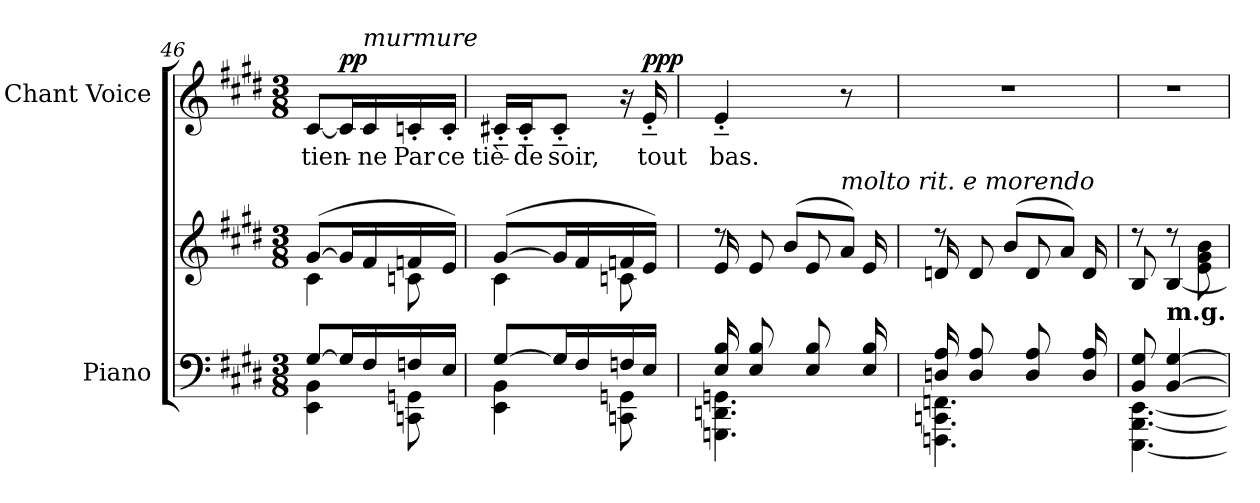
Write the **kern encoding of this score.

**kern	**kern	**kern	**text	**dynam
*part2	*part2	*part1	*part1	*part1
*staff3	*staff2	*staff1	*staff1	*staff1
*I"Piano	*	*I"Chant Voice	*	*
*I'Pno	*	*	*	*
*clefF4	*clefG2	*clefG2	*	*
*k[f#c#g#d#]	*k[f#c#g#d#]	*k[f#c#g#d#]	*	*
*M3/8	*M3/8	*M3/8	*	*
=46	=46	=46	=46	=46
*^	*^	*	*	*
[>8G#/L	4EE\ 4BB\	([>8g#/L	4c#\	[8c#/L	-tien-	.
!	!	!	!	!	!	!LO:DY:a
16G#/L]	.	16g#/L]	.	16c#/L]	.	pp
!	!	!	!	!LO:TX:a:i:t=murmure	!	!
16F#/	.	16f#/	.	16c#/	-ne	.
16Fn/	8CCn\ 8GGn\	16fn/	8cn\	16cn'>/	Par	.
16E/JJ	.	16e/JJ)	.	16c'>/JJ	ce	.
=47	=47	=47	=47	=47	=47	=47
([>8G#/L	4EE\ 4BB\	([>8g#/L	4c#\	16c#X'~/LL	tiè-	.
.	.	.	.	16c#'~/J	-de	.
16G#/L]	.	16g#/L]	.	8c#'~/J	soir,	.
16F#/	.	16f#/	.	.	.	.
16Fn/	8CCn\ 8GGn\	16fn/	8cn\	16r	.	.
!	!	!	!	!	!	!LO:DY:a
16E/JJ	.	16e/JJ)	.	16e'~/	tout	ppp
=48	=48	=48	=48	=48	=48	=48
16E/ 16B/	4.GGGn\ 4.DDn\ 4.GGn\	8r	16e/)	4e'~/	bas.	.
8E/ 8B/	.	.	8e/	.	.	.
.	.	(8b/L	.	.	.	.
8E/ 8B/	.	.	8e/	.	.	.
!	!	!LO:TX:a:i:t=molto   rit.   e   morendo	!	!	!	!
.	.	8a/J)	.	8r	.	.
16E/ 16B/	.	.	16e/	.	.	.
=49	=49	=49	=49	=49	=49	=49
16Dn/ 16A/	4.FFFn\ 4.CCn\ 4.FFn\	8r	16dn/	4.r	.	.
8D/ 8A/	.	.	8d/	.	.	.
.	.	(8b/L	.	.	.	.
8D/ 8A/	.	.	8d/	.	.	.
.	.	8a/J)	.	.	.	.
16D/ 16A/	.	.	16d/	.	.	.
=50	=50	=50	=50	=50	=50	=50
8BB/ 8G#/	[4.EEE\ [4.BBB\ [4.EE\	8r	8B/	4.r	.	.
!LO:TX:a:B:t=m.g.	!	!	!	!	!	!
[4BB/ [4G#/	.	8r	[4B/	.	.	.
.	.	8e\ 8g#\ 8b\	.	.	.	.
*v	*v	*	*	*	*	*
*	*v	*v	*	*	*
=	=	=	=	=
*-	*-	*-	*-	*-
